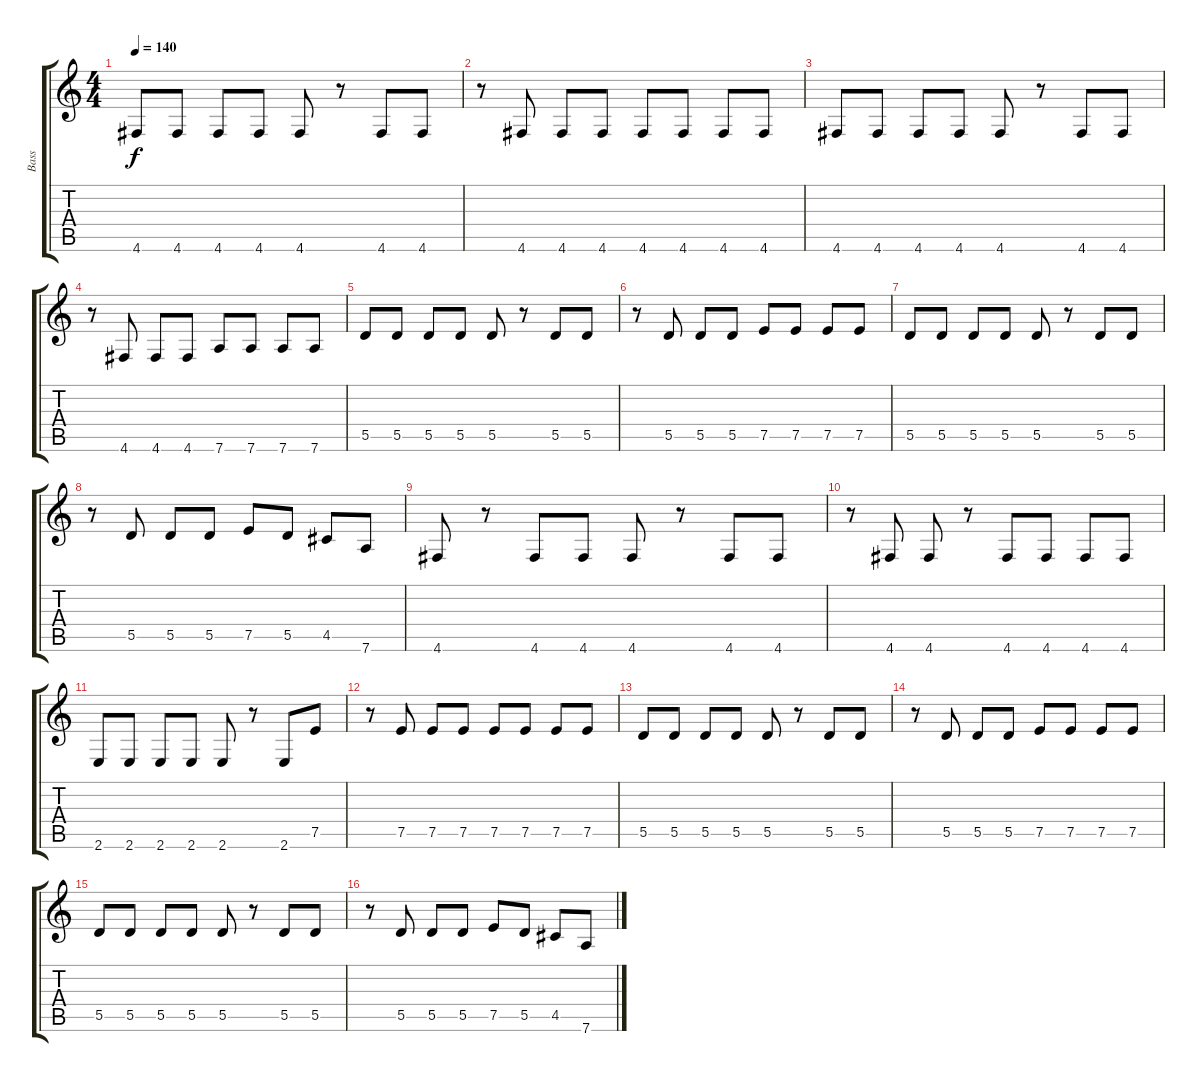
\track ("Bass" "Bass") {instrument electricbassfinger}
\staff {score tabs}
\tuning (E4 B3 G3 D3 A2 D2) {hide}
\ts (4 4)
\tempo 140
\clef g2
\ks c
4.6.8{dy f} 4.6.8 4.6.8 4.6.8 4.6.8 r.8 4.6.8 4.6.8 |
r.8 4.6.8 4.6.8 4.6.8 4.6.8 4.6.8 4.6.8 4.6.8 |
4.6.8 4.6.8 4.6.8 4.6.8 4.6.8 r.8 4.6.8 4.6.8 |
r.8 4.6.8 4.6.8 4.6.8 7.6.8 7.6.8 7.6.8 7.6.8 |
5.5.8 5.5.8 5.5.8 5.5.8 5.5.8 r.8 5.5.8 5.5.8 |
r.8 5.5.8 5.5.8 5.5.8 7.5.8 7.5.8 7.5.8 7.5.8 |
5.5.8 5.5.8 5.5.8 5.5.8 5.5.8 r.8 5.5.8 5.5.8 |
r.8 5.5.8 5.5.8 5.5.8 7.5.8 5.5.8 4.5.8 7.6.8 |
4.6.8 r.8 4.6.8 4.6.8 4.6.8 r.8 4.6.8 4.6.8 |
r.8 4.6.8 4.6.8 r.8 4.6.8 4.6.8 4.6.8 4.6.8 |
2.6.8 2.6.8 2.6.8 2.6.8 2.6.8 r.8 2.6.8 7.5.8 |
r.8 7.5.8 7.5.8 7.5.8 7.5.8 7.5.8 7.5.8 7.5.8 |
5.5.8 5.5.8 5.5.8 5.5.8 5.5.8 r.8 5.5.8 5.5.8 |
r.8 5.5.8 5.5.8 5.5.8 7.5.8 7.5.8 7.5.8 7.5.8 |
5.5.8 5.5.8 5.5.8 5.5.8 5.5.8 r.8 5.5.8 5.5.8 |
r.8 5.5.8 5.5.8 5.5.8 7.5.8 5.5.8 4.5.8 7.6.8
